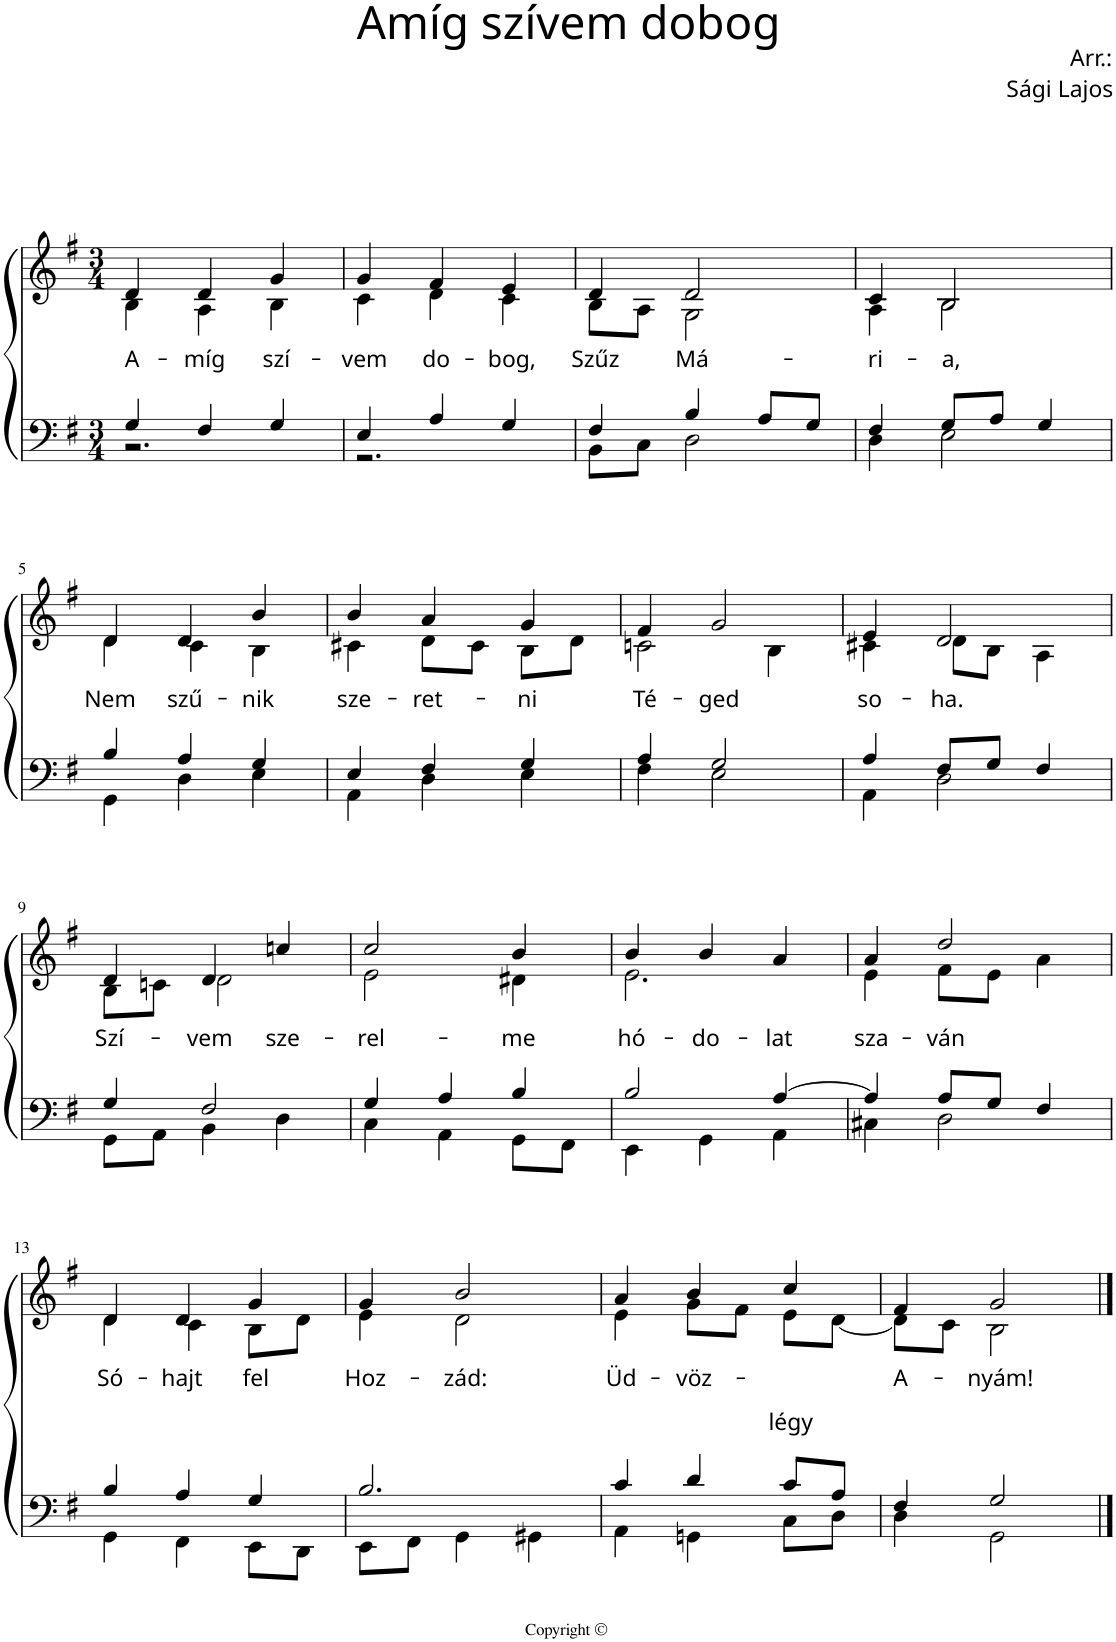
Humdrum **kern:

**kern	**kern	**text
*part1	*part1	*part1
*staff2	*staff1	*staff1
*I"P1	*	*
*clefF4	*clefG2	*
*k[f#]	*k[f#]	*
*M3/4	*M3/4	*
=1	=1	=1
*^	*	*
!	!	!	!LO:LY:b
*	*	*^	*
4G/	2.r	4d/	4B\	A-
!	!	!	!	!LO:LY:b
4F#/	.	4d/	4A\	-míg
!	!	!	!	!LO:LY:b
4G/	.	4g/	4B\	szí-
=2	=2	=2	=2	=2
!	!	!	!	!LO:LY:b
4E/	2.r	4g/	4c\	-vem
!	!	!	!	!LO:LY:b
4A/	.	4f#/	4d\	do-
!	!	!	!	!LO:LY:b
4G/	.	4e/	4c\	-bog,
=3	=3	=3	=3	=3
!	!	!	!	!LO:LY:b
4F#/	8BB\L	4d/	8B\L	Szűz
.	8C\J	.	8A\J	.
!	!	!	!	!LO:LY:b
4B/	2D\	2d/	2G\	Má-
8A/L	.	.	.	.
8G/J	.	.	.	.
=4	=4	=4	=4	=4
!	!	!	!	!LO:LY:b
4F#/	4D\	4c/	4A\	-ri-
!	!	!	!	!LO:LY:b
8G/L	2E\	2B/	2B\	-a,
8A/J	.	.	.	.
4G/	.	.	.	.
!!LO:LB:g=z	!!
=5	=5	=5	=5	=5
!	!	!	!	!LO:LY:b
4B/	4GG\	4d/	4d\	Nem
!	!	!	!	!LO:LY:b
4A/	4D\	4d/	4c\	szű-
!	!	!	!	!LO:LY:b
4G/	4E\	4b/	4B\	-nik
=6	=6	=6	=6	=6
!	!	!	!	!LO:LY:b
4E/	4AA\	4b/	4c#X\	sze-
!	!	!	!	!LO:LY:b
4F#/	4D\	4a/	8d\L	-ret-
.	.	.	8c#\J	.
!	!	!	!	!LO:LY:b
4G/	4E\	4g/	8B\L	-ni
.	.	.	8d\J	.
=7	=7	=7	=7	=7
!	!	!	!	!LO:LY:b
4A/	4F#\	4f#/	2cn\	Té-
!	!	!	!	!LO:LY:b
2G/	2E\	2g/	.	-ged
.	.	.	4B\	.
=8	=8	=8	=8	=8
!	!	!	!	!LO:LY:b
4A/	4AA\	4e/	4c#X\	so-
!	!	!	!	!LO:LY:b
8F#/L	2D\	2d/	8d\L	-ha.
8G/J	.	.	8B\J	.
4F#/	.	.	4A\	.
!!LO:LB:g=z	!!
=9	=9	=9	=9	=9
!	!	!	!	!LO:LY:b
4G/	8GG\L	4d/	8B\L	Szí-
.	8AA\J	.	8cn\J	.
!	!	!	!	!LO:LY:b
2F#/	4BB\	4d/	2d\	-vem
!	!	!	!	!LO:LY:b
.	4D\	4ccn/	.	sze-
=10	=10	=10	=10	=10
!	!	!	!	!LO:LY:b
4G/	4C\	2cc/	2e\	-rel-
4A/	4AA\	.	.	.
!	!	!	!	!LO:LY:b
4B/	8GG\L	4b/	4d#X\	-me
.	8FF#\J	.	.	.
=11	=11	=11	=11	=11
!	!	!	!	!LO:LY:b
2B/	4EE\	4b/	2.e\	hó-
!	!	!	!	!LO:LY:b
.	4GG\	4b/	.	-do-
!	!	!	!	!LO:LY:b
[4A/	4AA\	4a/	.	-lat
=12	=12	=12	=12	=12
!	!	!	!	!LO:LY:b
4A/]	4C#X\	4a/	4e\	sza-
!	!	!	!	!LO:LY:b
8A/L	2D\	2dd/	8f#\L	-ván
8G/J	.	.	8e\J	.
4F#/	.	.	4a\	.
!!LO:LB:g=z	!!
=13	=13	=13	=13	=13
!	!	!	!	!LO:LY:b
4B/	4GG\	4d/	4d\	Só-
!	!	!	!	!LO:LY:b
4A/	4FF#\	4d/	4c\	-hajt
!	!	!	!	!LO:LY:b
4G/	8EE\L	4g/	8B\L	fel
.	8DD\J	.	8d\J	.
=14	=14	=14	=14	=14
!	!	!	!	!LO:LY:b
2.B/	8EE\L	4g/	4e\	Hoz-
.	8FF#\J	.	.	.
!	!	!	!	!LO:LY:b
.	4GG\	2b/	2d\	-zád:
.	4GG#X\	.	.	.
=15	=15	=15	=15	=15
!	!	!	!	!LO:LY:b
4c/	4AA\	4a/	4e\	Üd-
!	!	!	!	!LO:LY:b
4d/	4GGn\	4b/	8g\L	-vöz-
.	.	.	8f#\J	.
!	!	!	!	!LO:LY:b
8c/L	8C\L	4cc/	8e\L	-légy
8A/J	8D\J	.	[8d\J	.
=16	=16	=16	=16	=16
!	!	!	!	!LO:LY:b
4F#/	4D\	4f#/	8d\L]	A-
.	.	.	8c\J	.
!	!	!	!	!LO:LY:b
2G/	2GG\	2g/	2B\	-nyám!
*v	*v	*	*	*
*	*v	*v	*
==	==	==
*-	*-	*-
